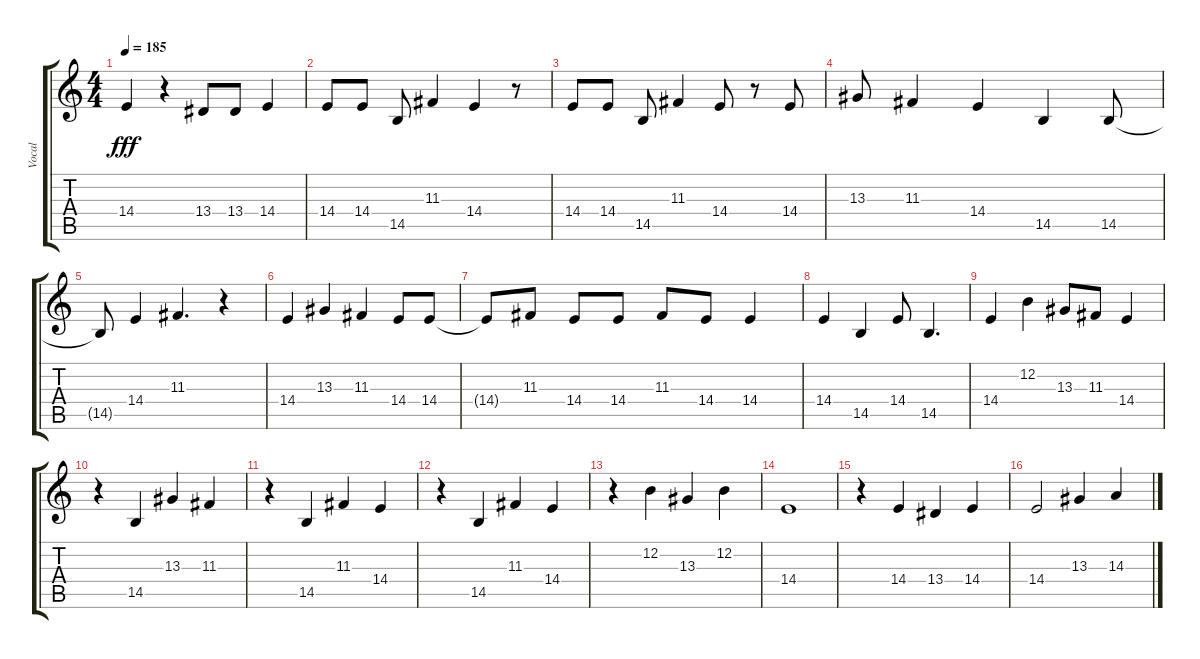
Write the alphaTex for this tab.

\track ("Vocal" "Vocal") {instrument clarinet}
\staff {score tabs}
\tuning (E4 B3 G3 D3 A2 E2) {hide}
\ts (4 4)
\tempo 185
\clef g2
\ks c
14.4{t}.4{dy fff} r.4 13.4.8 13.4.8 14.4.4 |
14.4.8 14.4.8 14.5.8 11.3.4 14.4.4 r.8 |
14.4.8 14.4.8 14.5.8 11.3.4 14.4.8 r.8 14.4.8 |
13.3.8 11.3.4 14.4.4 14.5.4 14.5.8 |
14.5{t}.8 14.4.4 11.3.4{d} r.4 |
14.4.4 13.3.4 11.3.4 14.4.8 14.4.8 |
14.4{t}.8 11.3.8 14.4.8 14.4.8 11.3.8 14.4.8 14.4.4 |
14.4.4 14.5.4 14.4.8 14.5.4{d} |
14.4.4 12.2.4 13.3.8 11.3.8 14.4.4 |
r.4 14.5.4 13.3.4 11.3.4 |
r.4 14.5.4 11.3.4 14.4.4 |
r.4 14.5.4 11.3.4 14.4.4 |
r.4 12.2.4 13.3.4 12.2.4 |
14.4.1 |
r.4 14.4.4 13.4.4 14.4.4 |
14.4.2 13.3.4 14.3.4
